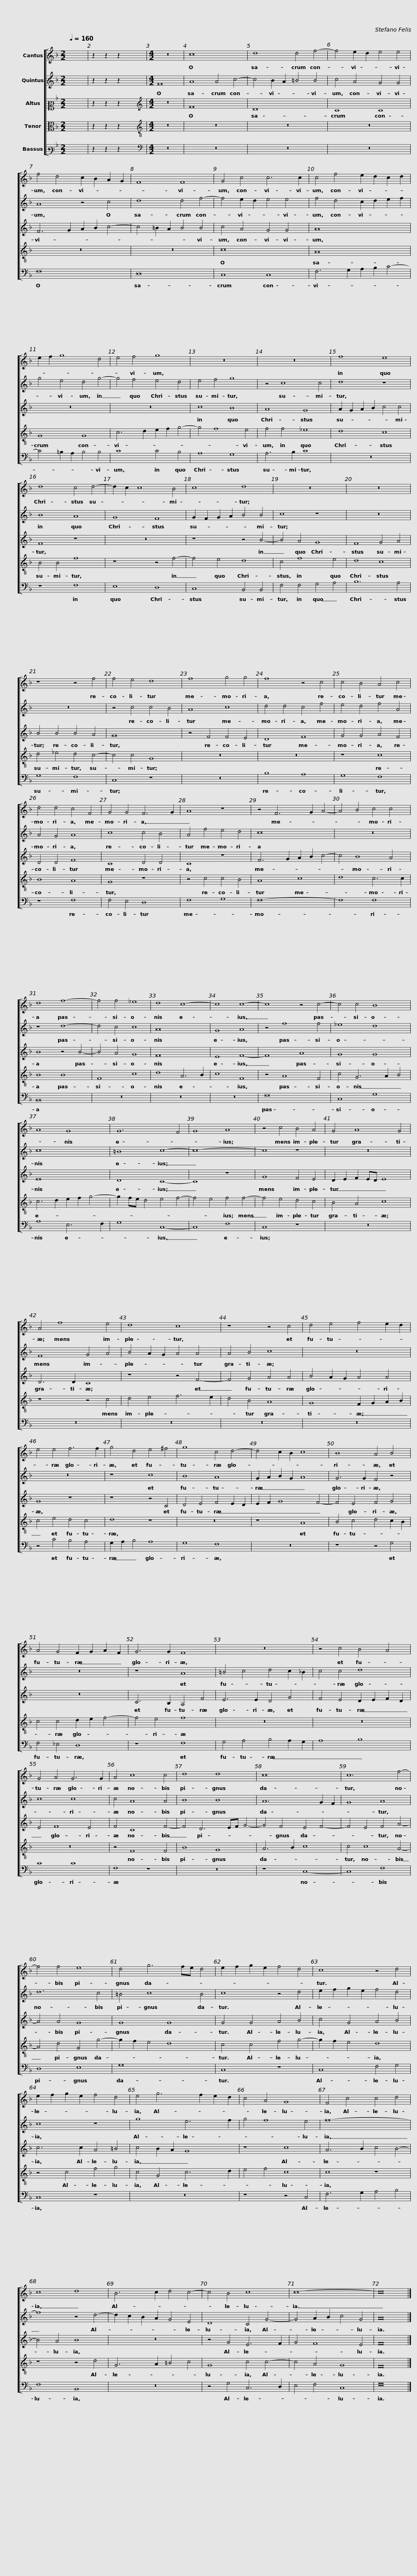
X:1
%%score [ 1 2 3 4 5 ]
L:1/8
Q:1/4=160
M:2/2
I:linebreak $
K:F
V:1 treble
V:2 treble
V:3 alto2
V:4 alto
V:5 bass3
V:1
 x8 | z2 z2 z2 x2 |[M:4/2] z16 | c16 | d8 d4 f4- | %5
 f4 e2 d2 e4 e4 |$ f4 d4 c2 B2 A2 G2 | F8 F8 | G4 c4 c6 c2 | c4 f4 e2 d2 c2 d2 | %10
 e2 f2 g8 d4 |$ e4 f4 g8 | z16 | z16 | f8 e8 | %15
 d8 c4 d4- |$ d2 c2 c8 B4 | c8 d8 | z16 | z16 | %20
 z8 z4 f4 |$ f4 e4 d8 | f8 g4 g4 | f8 z4 c4 | c4 B4 A4 c4 | %25
 d4 d4 c4 F4 |$ G4 G4 F6 G2 | A8 z8 | z4 F6 G2 A4- | A4 B4 c4 c4 | %30
 d8 f8- |$ f4 f4 _e8 | d8 c8- | c8 c8- | c8 z4 c4- | %35
 c4 c4 B8 |$ A8 G8 | G12 F4 | G8 A8 | z4 c4 B4 A4 | %40
 G4 A8 G4 |$ A4 f8 e4 | d8 c8 | z8 z4 c4 | d4 e4 f4 e2 d2 | %45
 e4 e4 f6 f2 |$ g4 d4 e4 ^f4 | g8 c4 d4- | d4 c2 B2 c8 | B8 A4 B4 | %50
 A4 G4 F2 G2 A2 F2 |$ G6 G2 F8 | z16 | z4 c4 B4 A4 | G4 A4 G6 G2 | %55
 A4 c8 c4 |$ d8 d8 | c16 | c12 f4- | f4 f4 e8 | %60
 d4 g6 fe d4 |$ e2 f2 g2 e2 f4 d4 | c8 z4 d4 | e2 f2 g2 e2 f4 d4 | e4 g6 f2 e2 d2 | %65
 c4 A4 G8 |$ F4 c4 c4 d4 | c8 d8 | B6 c2 d4 c4- | c4 B4 c8 | %70
 c16- | c16 |] %72
V:2
 x8 | z2 z2 z2 x2 |[M:4/2] F16 | A8 A4 c4- | c4 B2 A2 =B4 B4 | %5
 c4 A4 G4 G4 |$ A8 z4 c4 | d8 d4 f4- | f4 e2 d2 e4 e4 | f4 d4 c2 d2 e2 f2 | %10
 g4 e4 d4 g4- |$ g4 f4 e4 d4 | e4 f4 g8 | z4 c8 c4 | d8 z8 | %15
 B8 A8 |$ G8 F8 | G2 F2 G2 A2 B4 B4 | c8 z8 | z16 | %20
 z16 |$ z4 c4 c4 B4 | A8 c8 | d4 d4 c4 f4 | e4 d4 f4 A4 | %25
 A4 G4 A8 |$ c8 c4 B4 | A4 f4 e4 d4 | c16 | z16 | %30
 z8 d8- |$ d4 c4 c8 | A16 | G8 A8 | z4 f8 f4 | %35
 _e8 d8 |$ c16 | =B8 c8- | c16- | c8 z8 | %40
 z16 |$ F8 G4 A4 | B4 A2 G2 A4 A4 | A4 B4 c8 | z16 | %45
 z16 |$ z8 c8 | B8 A8 | G2 A2 B2 G2 A8 | G6 G2 F4 z4 | %50
 z16 |$ z8 A8 | =B4 c4 d4 c2 _B2 | c4 c4 d8 | c8 c8 | %55
 c4 A8 A4 |$ B8 B8 | A12 G2 F2 | G8 A8 | d12 c4 | %60
 =B4 c8 B4 |$ c8 z4 d4 | e2 f2 g2 e2 f4 d4 | c8 z8 | g8 e6 f2 | %65
 g4 f8 e4 |$ f16- | f8 z4 d4- | d2 c2 B2 A2 G4 E4 | D8 C4 G4- | %70
 G4 A2 B2 c4 G4 | A16 |] %72
V:3
 x8 | z2 z2 z2 x2 |[M:4/2][K:treble] z16 | F16 | D16 | %5
 C8 C8 |$ F6 G2 A2 B2 c4- | c4 =B2 A2 B4 B4 | c4 A4 G4 G4 | A16 | %10
 z16 |$ z16 | c8 B8 | A8 G8 | A2 G2 A2 B2 c4 c4 | %15
 F8 z8 |$ z16 | z8 z4 B4- | B4 A4 G8 | F8 G4 A4 | %20
 B4 B4 B4 A4 |$ G16 | z4 F4 F4 E4 | D8 F8 | G4 G4 A4 F4 | %25
 D4 D4 F8 |$ C8 D4 D4 | C8 z8 | F6 G2 A2 B2 c4- | c4 B8 A4 | %30
 B8 z4 B4- |$ B4 A4 G8 | F16 | E8 F8- | F8 A8 | %35
 G8 G8 |$ E16 | D8 C8- | C8 z8 | G8 F4 E4 | %40
 D2 E2 F2 ED E8 |$ D6 D2 C8 | z8 z4 F4- | F4 G4 A4 A4 | B4 A2 G2 A4 A4 | %45
 G8 z8 |$ z8 z4 C4 | D4 E4 F4 E2 D2 | E2 F2 G8 F4- | F4 E4 F4 G4 | %50
 z16 |$ C6 B,2 A,4 F4 | E6 E2 D4 G4 | F4 E4 D2 E2 F2 D2 | E4 F8 E4 | %55
 F4 C8 F4- |$ F4 D6 EF G4- | G4 F4 E4 F4- | F4 E4 F4 A4- | A4 A4 G8 | %60
 G8 G8 |$ G4 G4 A4 B4 | c4 G4 A4 B4 | c6 c2 A4 =B4 | c4 B2 A2 G8 | %65
 z8 c8 |$ A6 B2 c4 B4- | B4 A4 B8 | z16 | z4 G4 E6 F2 | %70
 G4 F8 E4 | F16 |] %72
V:4
 x8 | z2 z2 z2 x2 |[M:4/2][K:treble-8] z16 | z16 | z16 | %5
 z16 |$ z16 | z16 | c16 | A16 | %10
 G8 G8 |$ c6 d2 e2 f2 g4- | g4 f8 e4 | f4 f4 _e8 | d8 c8 | %15
 B4 B4 f8 |$ z8 z4 f4- | f4 e4 d8 | c4 f8 e4 | d8 c8 | %20
 d4 _e4 d4 c4- |$ c4 c4 G8 | z16 | z16 | z8 c8 | %25
 B8 A8 |$ G8 z8 | z4 c4 c4 B4 | A8 c8 | d8 c6 c2 | %30
 B8 B8 |$ F8 c8 | d8 A6 B2 | c8 F8 | z4 A8 F4 | %35
 c4 G6 A2 B4 |$ c6 d2 e2 f2 g4- | g2 fe d4 e4 f4- | f4 e4 f4 f4- | f4 e4 d4 c4 | %40
 B4 A4 c8 |$ z8 z4 c4 | d4 e4 f6 e2 | d4 B4 A8 | G8 F2 G2 A2 B2 | %45
 c4 e4 d4 c4 |$ d8 z8 | z16 | z8 A8 | B4 c4 d4 c2 B2 | %50
 c4 c4 d2 e2 f4- |$ f4 e4 f8 | z16 | z16 | z16 | %55
 z4 F8 F4 |$ B8 G8 | A6 B2 c8 | c4 c8 A4- | A4 d4 G4 g4- | %60
 g2 f2 e4 d8 |$ c4 c4 f4 g4- | g2 f2 e4 d8 | z4 c4 f4 g4 | c4 G4 c6 d2 | %65
 e4 f4 c8 |$ c8 z8 | z8 z4 d4 | G6 A2 =B4 c4 | G8 c4 c4- | %70
 c4 A4 G8 | F16 |] %72
V:5
 x8 | z2 z2 z2 x2 |[M:4/2][K:bass] z16 | z16 | z16 | %5
 z16 |$ F,16 | D,16 | C,8 C,8 | F,6 G,2 A,2 B,2 C4- | %10
 C4 =B,2 A,2 B,4 B,4 |$ C8 C4 B,4 | A,8 G,8 | A,6 B,2 C8 | z16 | %15
 z8 F,8 |$ E,8 D,8 | C,8 B,,4 B,,4 | F,4 F,4 G,4 A,4 | B,12 A,4 | %20
 G,8 F,8 |$ C,8 z8 | z16 | B,8 A,8 | G,8 F,8 | %25
 z8 F,8 |$ F,4 E,4 D,8 | F,8 G,8 | F,16- | F,8 F,8 | %30
 B,,16 |$ z16 | z16 | z16 | F,16 | %35
 C,8 G,8 |$ A,8 E,6 F,2 | G,8 C,8- | C,8 F,8 | C,8 z8 | %40
 z16 |$ z16 | z16 | z16 | z16 | %45
 z4 C4 B,4 A,4 |$ G,2 A,2 B,4 A,8 | G,8 F,8 | z16 | z8 z4 G,4 | %50
 F,4 _E,4 D,8 |$ z8 F,8 | G,4 A,4 B,4 A,2 G,2 | A,8 B,8 | C8 C8 | %55
 F,8 z8 |$ z16 | z8 C,8- | C,8 F,8 | D,8 E,8 | %60
 G,16 |$ C,8 z8 | C,8 F,4 G,4 | C,8 z8 | z16 | %65
 z8 z4 C,4 |$ F,6 G,2 A,4 B,4 | F,8 B,,8 | z16 | z4 G,4 C,6 D,2 | %70
 E,4 F,4 C,8 | F,16 |] %72
